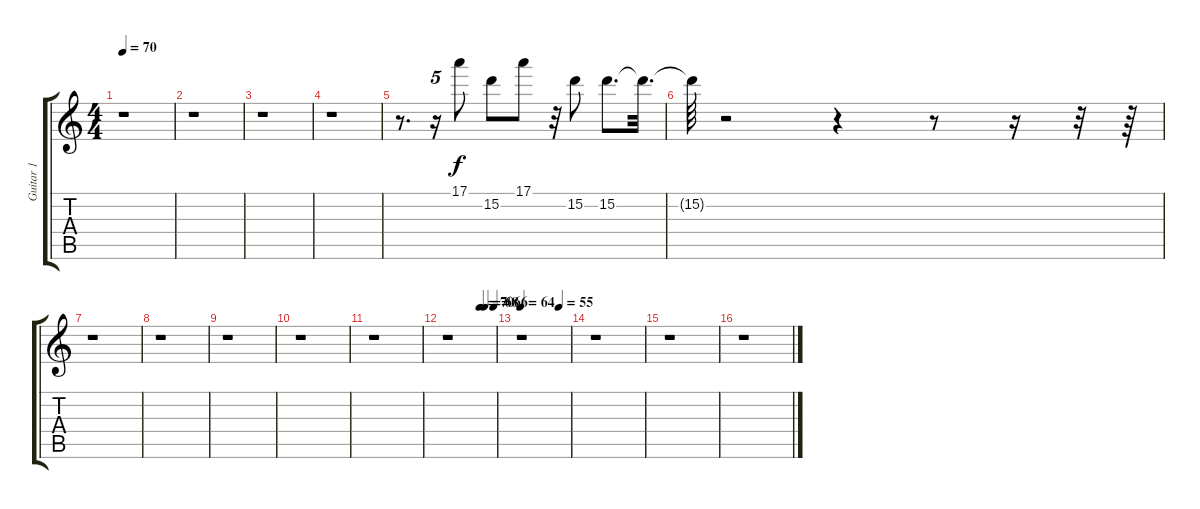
\track ("Guitar 1" "Guitar 1") {instrument electricguitarjazz}
\staff {score tabs}
\tuning (E4 B3 G3 D3 A2 E2) {hide}
\ts (4 4)
\tempo 70
\clef g2
\ks c
r.1{dy f} |
r.1 |
r.1 |
r.1 |
r.8{d} r.16{tu (5 4)} 17.1.8 15.2.8 17.1.8 r.32 15.2.8 15.2.8{d} 15.2{t}.32{d} |
15.2{t}.64 r.2 r.4 r.8 r.16 r.32 r.64 |
r.1 |
r.1 |
r.1 |
r.1 |
r.1 |
\tempo (70 0.6875)
\tempo (68 0.78125)
\tempo (66 0.96875)
r.1 |
\tempo 64
\tempo (55 0.78125)
r.1 |
r.1 |
r.1 |
r.1
